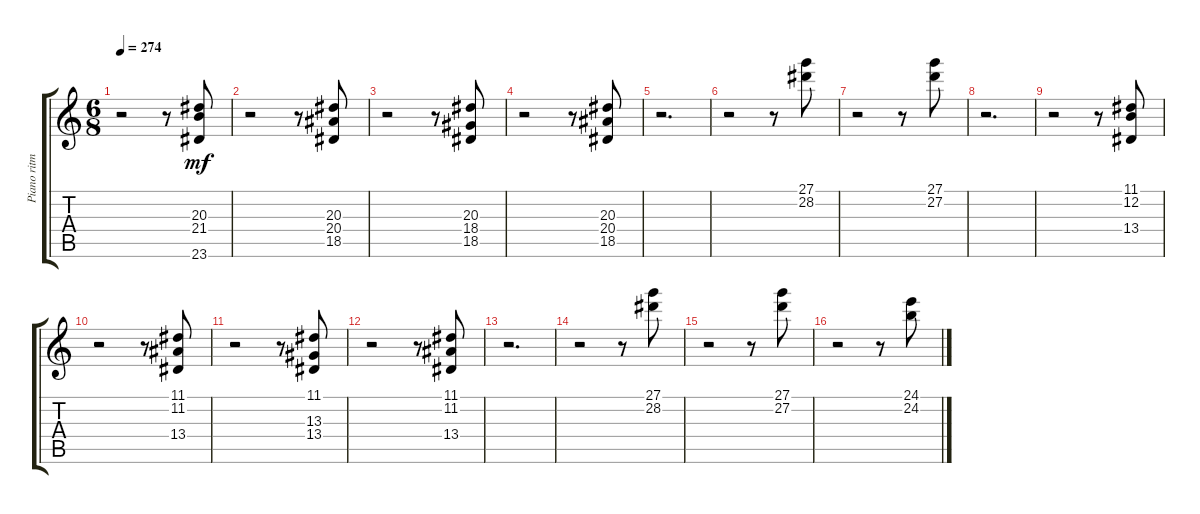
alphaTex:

\track ("Piano ritmo Base" "Piano ritm") {instrument acousticgrandpiano}
\staff {score tabs}
\tuning (E4 B3 G3 D3 A2 E2) {hide}
\ts (6 8)
\tempo 274
\clef g2
\ks c
r.2{dy mf} r.8 (20.3 21.4 23.6).8 |
r.2 r.8 (20.3 20.4 18.5).8 |
r.2 r.8 (20.3 18.4 18.5).8 |
r.2 r.8 (20.3 20.4 18.5).8 |
r.2{d} |
r.2 r.8 (27.1 28.2).8 |
r.2 r.8 (27.1 27.2).8 |
r.2{d} |
r.2 r.8 (11.1 12.2 13.4).8 |
r.2 r.8 (11.1 11.2 13.4).8 |
r.2 r.8 (11.1 13.3 13.4).8 |
r.2 r.8 (11.1 11.2 13.4).8 |
r.2{d} |
r.2 r.8 (27.1 28.2).8 |
r.2 r.8 (27.1 27.2).8 |
r.2 r.8 (24.1 24.2).8
